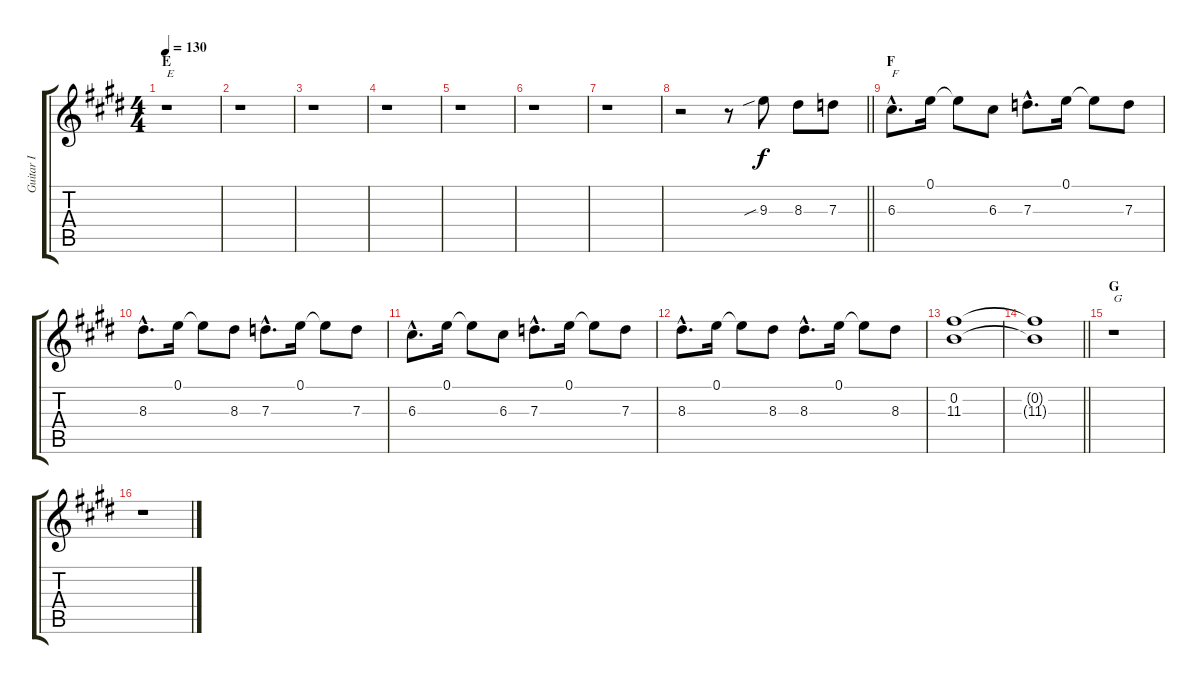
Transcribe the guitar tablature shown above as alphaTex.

\track ("Guitar I" "Guitar I") {instrument electricguitarclean}
\staff {score tabs}
\tuning (E4 B3 G3 D3 A2 E2) {hide}
\ts (4 4)
\section ("" "E")
\tempo 130
\clef g2
\ks e
r.1{txt "E" dy f} |
r.1 |
r.1 |
r.1 |
r.1 |
r.1 |
r.1 |
\barLineRight lightlight
r.2 r.8 9.3{sib}.8 8.3.8 7.3.8 |
\section ("" "F")
6.3{hac}.8{d txt "F"} 0.1.16 0.1{t}.8 6.3.8 7.3{hac}.8{d} 0.1.16 0.1{t}.8 7.3.8 |
8.3{hac}.8{d} 0.1.16 0.1{t}.8 8.3.8 7.3{hac}.8{d} 0.1.16 0.1{t}.8 7.3.8 |
6.3{hac}.8{d} 0.1.16 0.1{t}.8 6.3.8 7.3{hac}.8{d} 0.1.16 0.1{t}.8 7.3.8 |
8.3{hac}.8{d} 0.1.16 0.1{t}.8 8.3.8 8.3{hac}.8{d} 0.1.16 0.1{t}.8 8.3.8 |
(0.2 11.3).1 |
\barLineRight lightlight
(0.2{t} 11.3{t}).1 |
\section ("" "G")
r.1{txt "G"} |
r.1
